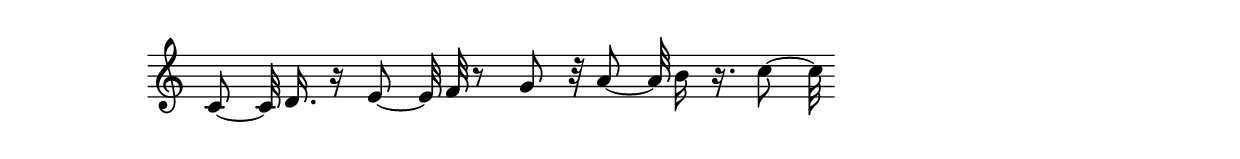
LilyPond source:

#(ly:set-option 'midi-extension "mid")
\version "2.12.3"
\include "english.ly"
\header{


}
%{
                                       .
S----R-- --G----m ----P--- -D----N- ---S----

%}
melody = {
\once \override Staff.TimeSignature #'stencil = ##f
\clef treble
\key c \major
\autoBeamOn
\cadenzaOn


 c'8~c'32 d'16. r16 e'8~e'32 f'32 r8 g'8 r32 a'8~a'32 b'16 r16. c''8~c''32\break

}


text = \lyricmode {
        
}

\score{

<<
\new Voice = "one" {
\melody
}
\new Lyrics \lyricsto "one" \text
>>
\layout {
\context {
\Score
\remove "Bar_number_engraver"
}
}
\midi {
\context {
\Score
tempoWholesPerMinute = #(ly:make-moment 200 4)
}
}
}